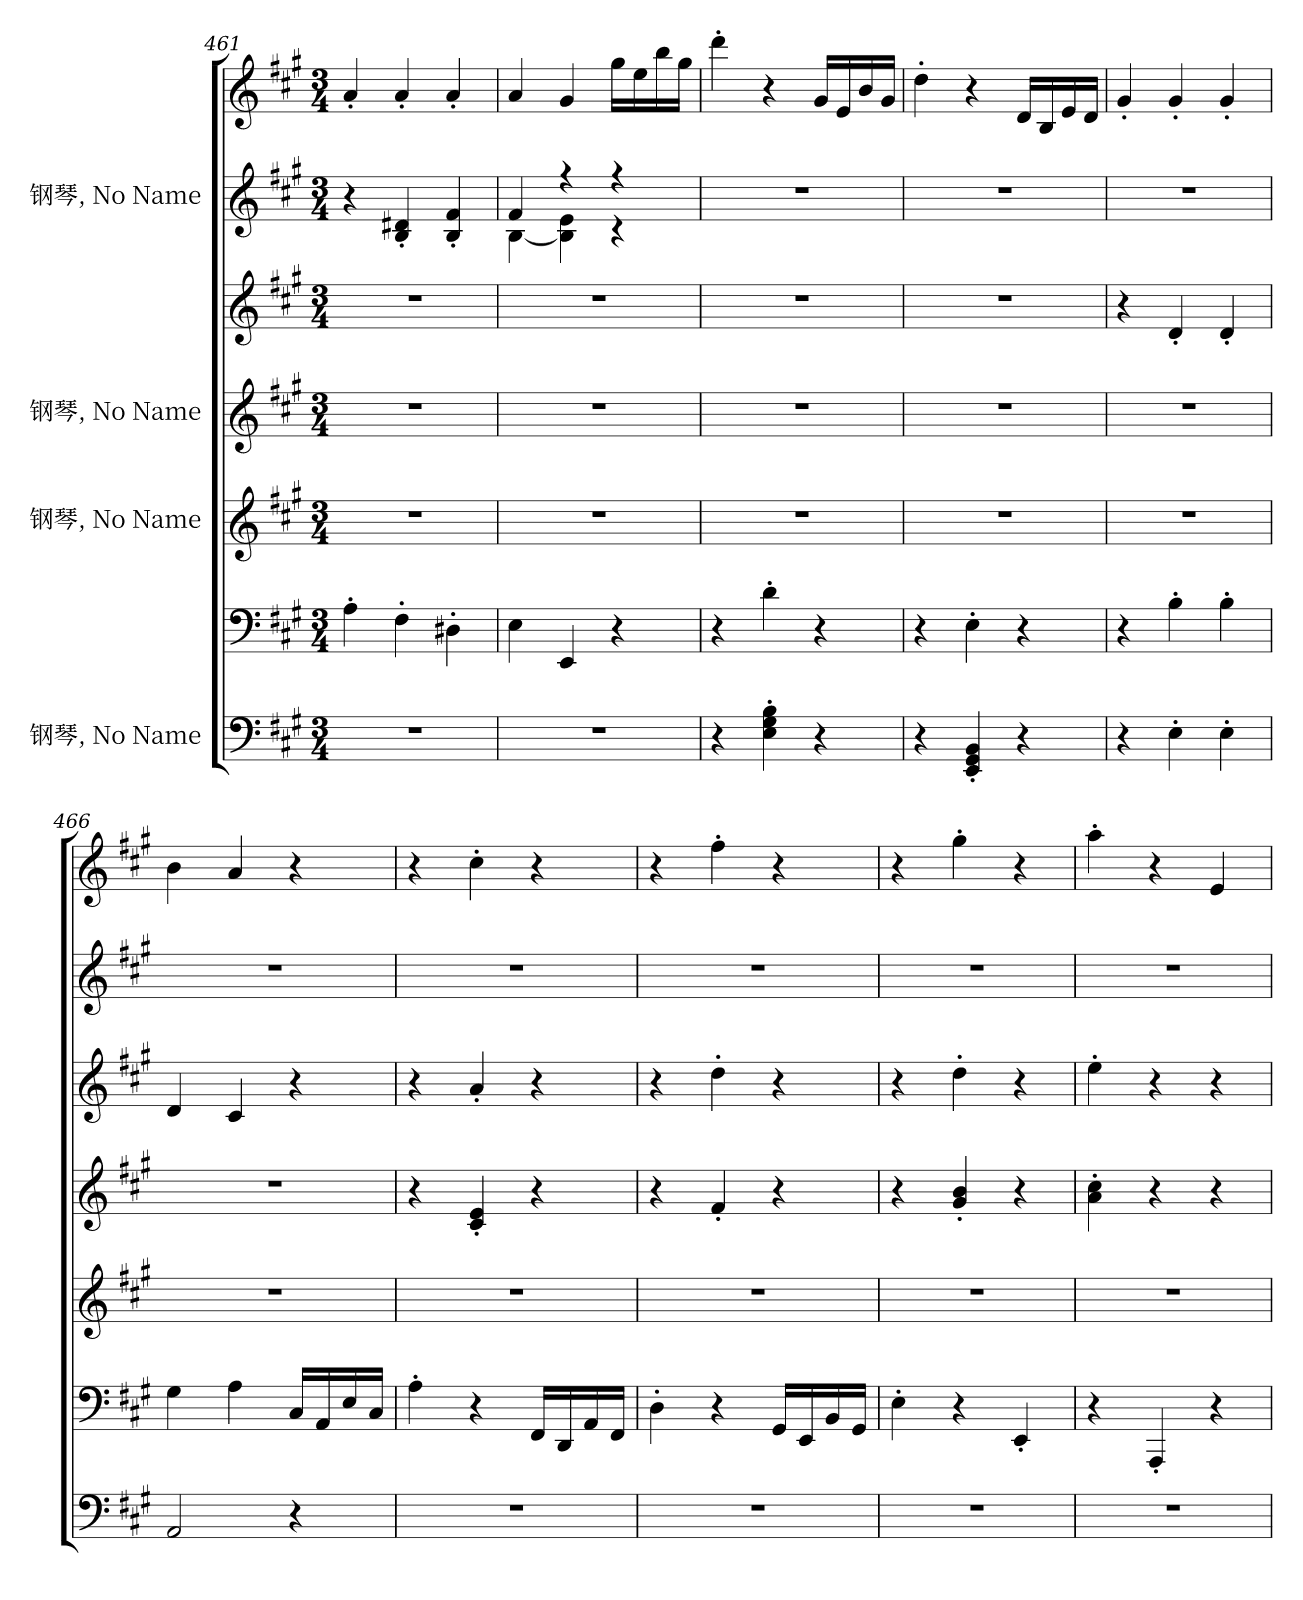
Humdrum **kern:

**kern	**kern	**kern	**kern	**kern	**kern	**kern
*part4	*part4	*part3	*part2	*part2	*part1	*part1
*staff7	*staff6	*staff5	*staff4	*staff3	*staff2	*staff1
*I"钢琴, No Name	*	*I"钢琴, No Name	*I"钢琴, No Name	*	*I"钢琴, No Name	*
*clefF4	*clefF4	*clefG2	*clefG2	*clefG2	*clefG2	*clefG2
*k[f#c#g#]	*k[f#c#g#]	*k[f#c#g#]	*k[f#c#g#]	*k[f#c#g#]	*k[f#c#g#]	*k[f#c#g#]
*M3/4	*M3/4	*M3/4	*M3/4	*M3/4	*M3/4	*M3/4
*MM149	*MM149	*MM149	*MM149	*MM149	*MM149	*MM149
=461	=461	=461	=461	=461	=461	=461
2.r	4A'\	2.r	2.r	2.r	4r	4a'/
.	4F#'\	.	.	.	4B/' 4d#X/'	4a'/
.	4D#X'\	.	.	.	4B/' 4f#/'	4a'/
=462	=462	=462	=462	=462	=462	=462
*	*	*	*	*	*	*MM145
*	*	*	*	*	*^	*
2.r	4E\	2.r	2.r	2.r	4f#/	[4B\	4a/
*	*	*	*	*	*	*	*MM143
.	4EE/	.	.	.	4r	4B\] 4e\	4g#/
*	*	*	*	*	*	*	*MM150
.	4r	.	.	.	4r	4r	16gg#\LL
.	.	.	.	.	.	.	16ee\
.	.	.	.	.	.	.	16bb\
.	.	.	.	.	.	.	16gg#\JJ
*	*	*	*	*	*v	*v	*
=463	=463	=463	=463	=463	=463	=463
4r	4r	2.r	2.r	2.r	2.r	4ddd'\
4E\' 4G#\' 4B\'	4d'\	.	.	.	.	4r
*	*	*	*	*	*	*MM150
4r	4r	.	.	.	.	16g#/LL
.	.	.	.	.	.	16e/
.	.	.	.	.	.	16b/
.	.	.	.	.	.	16g#/JJ
!!LO:PB:g=z
=464	=464	=464	=464	=464	=464	=464
4r	4r	2.r	2.r	2.r	2.r	4dd'\
4EE/' 4GG#/' 4BB/'	4E'\	.	.	.	.	4r
*	*	*	*	*	*	*MM150
4r	4r	.	.	.	.	16d/LL
.	.	.	.	.	.	16B/
.	.	.	.	.	.	16e/
.	.	.	.	.	.	16d/JJ
=465	=465	=465	=465	=465	=465	=465
*	*	*	*	*	*	*MM149
4r	4r	2.r	2.r	4r	2.r	4g#'/
4E'\	4B'\	.	.	4d'/	.	4g#'/
4E'\	4B'\	.	.	4d'/	.	4g#'/
=466	=466	=466	=466	=466	=466	=466
*	*	*	*	*	*	*MM145
2AA/	4G#\	2.r	2.r	4d/	2.r	4b\
*	*	*	*	*	*	*MM143
.	4A\	.	.	4c#/	.	4a/
*	*	*	*	*	*	*MM150
4r	16C#/LL	.	.	4r	.	4r
.	16AA/	.	.	.	.	.
.	16E/	.	.	.	.	.
.	16C#/JJ	.	.	.	.	.
=467	=467	=467	=467	=467	=467	=467
2.r	4A'\	2.r	4r	4r	2.r	4r
.	4r	.	4c#/' 4e/'	4a'/	.	4cc#'\
*	*	*	*	*	*	*MM150
.	16FF#/LL	.	4r	4r	.	4r
.	16DD/	.	.	.	.	.
.	16AA/	.	.	.	.	.
.	16FF#/JJ	.	.	.	.	.
=468	=468	=468	=468	=468	=468	=468
2.r	4D'\	2.r	4r	4r	2.r	4r
.	4r	.	4f#'/	4dd'\	.	4ff#'\
*	*	*	*	*	*	*MM150
.	16GG#/LL	.	4r	4r	.	4r
.	16EE/	.	.	.	.	.
.	16BB/	.	.	.	.	.
.	16GG#/JJ	.	.	.	.	.
=469	=469	=469	=469	=469	=469	=469
*	*	*	*	*	*	*MM149
2.r	4E'\	2.r	4r	4r	2.r	4r
.	4r	.	4g#/' 4b/'	4dd'\	.	4gg#'\
.	4EE'/	.	4r	4r	.	4r
=470	=470	=470	=470	=470	=470	=470
*	*	*	*	*	*	*MM145
2.r	4r	2.r	4a\' 4cc#\'	4ee'\	2.r	4aa'\
*	*	*	*	*	*	*MM141
.	4AAA'/	.	4r	4r	.	4r
*	*	*	*	*	*	*MM145
.	4r	.	4r	4r	.	4e/
=	=	=	=	=	=	=
*-	*-	*-	*-	*-	*-	*-
